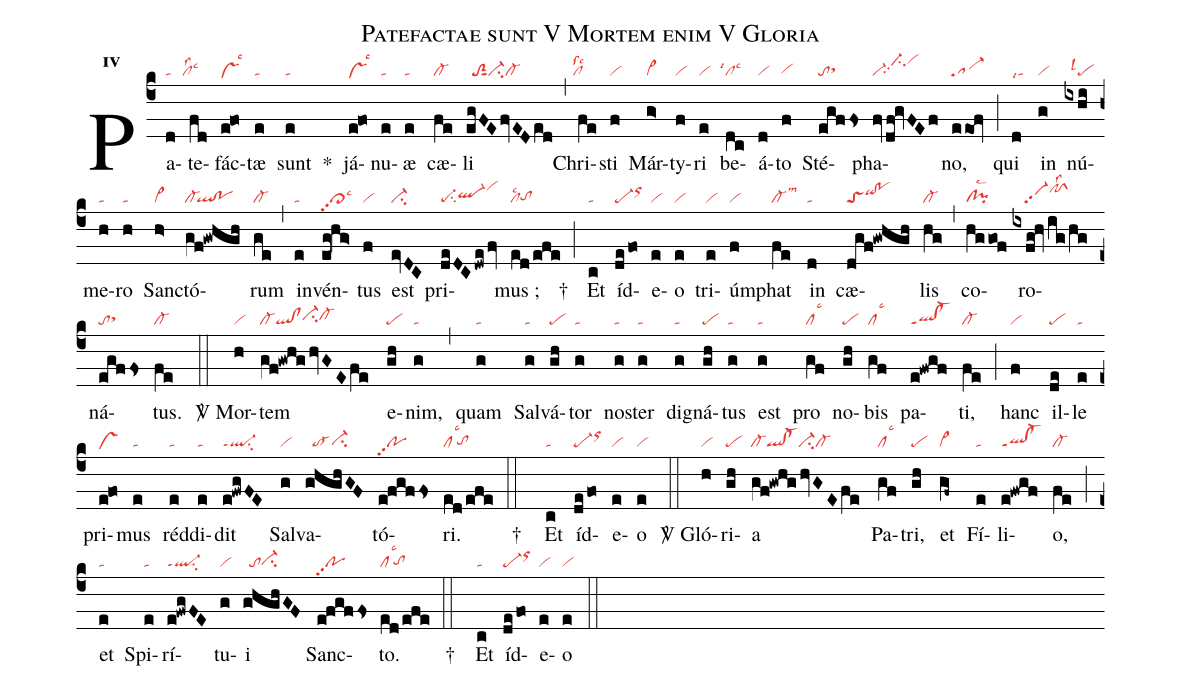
name:Patefactae sunt V Mortem enim V Gloria;
office-part:re;
mode:4;
nabc-lines:1;
%%
initial-style: 1;
name: Patefactae sunt;
mode: 4;
office-part: Responsorium;
annotation: Resp.;
annotation: iv;
nabc-lines: 1;
%%
(c4) Pa(d|ta)te(fd|``cllss2lsc3)fác(e!fo|vshelsc3)tæ(e|ta) sunt(e|ta) *() já(e!fo|vshelsc3)nu(e|ta)æ(e|ta) cæ(fe|cl-)li(egFEfvEDed|//toS2sut1ci-cl-) (,) Chri(fe|``cllssc2)sti(f|vi) Már(g>|vi>)ty(f|vi)ri(e|vi) be(dc|``cllsi1lsc3)á(d|vi)to(f|vihg) Sté(egffs|tosthh)pha(fv/df!gvFEf|vi-/ci-hjpp2vihk)no,(eeof|sa-) (;) qui(d|talsi7) in(g|vi) nú(ixhi|//pelsl1)me(h|ta)ro(h|ta) Sanc(h>|vi>)tó(gf!gwhgh|cl-`ql!po)rum(ge|cl-) (,) in(e|ta)vén(eg!hg>|cl>pp2lsc3)tus(f|vi) est(evDC|ci-) pri(deDC/dwe/fv|pe-su2ql-hhvihk)mus ;(ed/efe|cllsc2tohg) †(;) Et(c|ta) íd(de/fo|pe-orhj)e(e|vi)o(e|vi) tri(e|vi)úm(f|vi)phat(fe|cl-lsm3) in(d|ta) cæ(dgf!gwhgh|toSqihi!pohi)lis(hg|cl-) (,) co(hggof|cl!pilsc2)ro(ixfg!hvig/hg|////vi-pp2pfShjlss2)ná(egffs|tosthh)tus.(fe|cl-) (::)

<sp>V/</sp> Mor(h|vi)tem(gf!gwhghvGEfe|cl-ql!clci-hhcl-hh) e(gh|pe)nim,(g|ta) (,) quam(g|ta) Sal(g|ta)vá(gh|pe)tor(g|ta) no(g|ta)ster(g|ta) di(g|ta)gná(gh|pe)tus(g|ta) est(g|ta) pro(gf|cllsc3) no(gh|pe)bis(gf|cllsc3) pa(e!fwgf|ql!cl-ppt1)ti,(fe|cl-) (;) hanc(f|vi) il(de|pe)le(e|ta) pri(e!fo|vshe)mus(e|ta) réd(e|ta)di(e|ta)dit(e!fwgFE|ql-ppt1su2) Sal(g|vi)va(ghghGF|//to-ci-hg)tó(e!fgffs|popp2)ri.(ed/efe|cllsc3`tohg) (::)
†() Et(c|ta) íd(de/fo|pe-orhj)e(e|vi)o(e|vi) (::)

<sp>V/</sp> Gló(h|vi)ri(gh|pe)a(gf!gwhg/hvGEfe|cl-ql!cl-ci-cl-) Pa(gf|cllsc3)tri,(gh|pe) et(gf~|vi>) Fí(e|ta)li(e!fwgf|ql!cl-ppt1)o,(fe|cl-) (;) et(e|ta) Spi(e|ta)rí(e!fwgFE|ql-ppt1su2)tu(g|vi)i(ghghGF|//toci-hg) Sanc(e!fgffs|popp2)to.(ed/efe|cllsc3`tohg) (::)
†() Et(c|ta) íd(de/fo|pe-orhj)e(e|vi)o(e|vi) (::)
